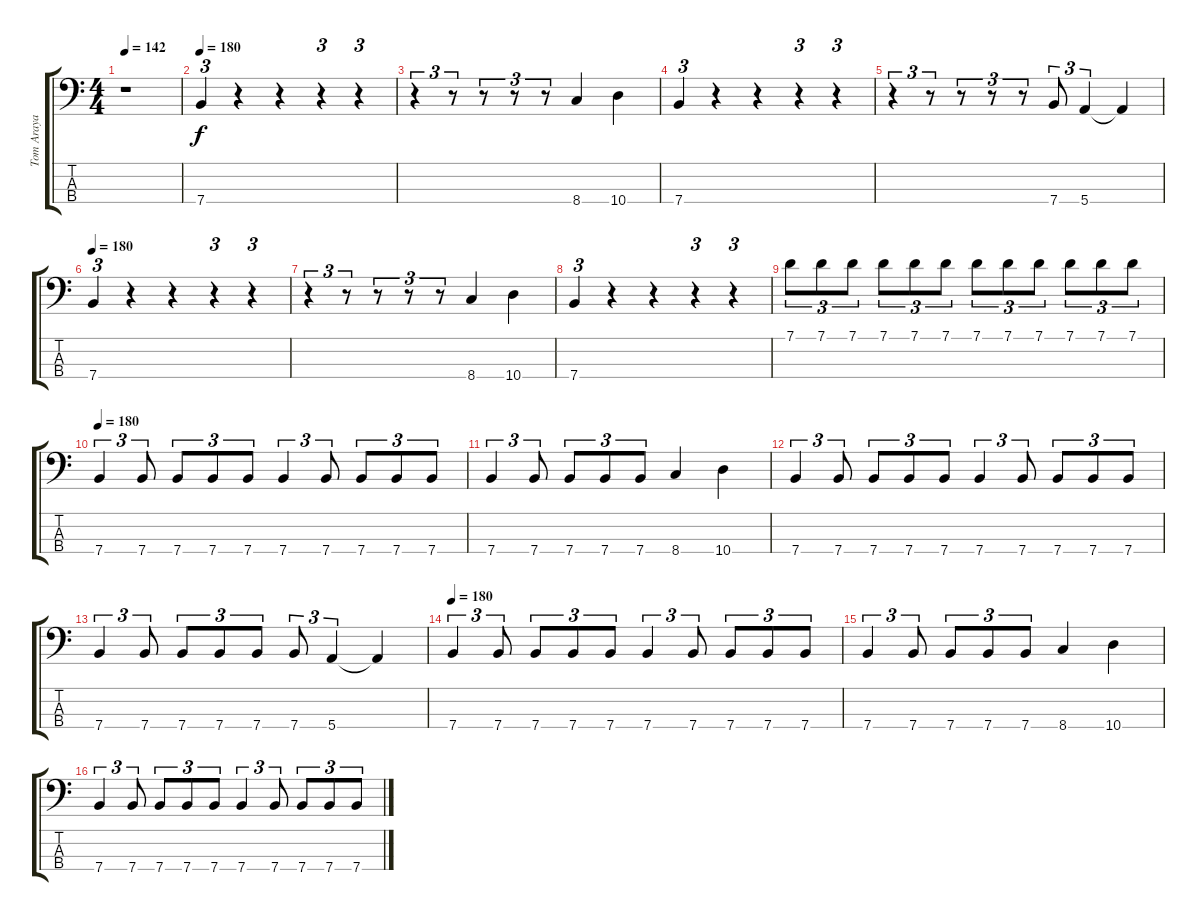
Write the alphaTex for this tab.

\track ("Tom Araya" "Tom Araya") {instrument electricbassfinger}
\staff {score tabs}
\tuning (G2 D2 A1 E1) {hide}
\ts (4 4)
\tempo 142
\tempo 180
\tempo 142
\clef f4
\ks c
r.1{dy f instrument electricbassfinger} |
\tempo 180
7.4.4{tu (3 2)} r.4 r.4 r.4{tu (3 2)} r.4{tu (3 2)} |
r.4{tu (3 2)} r.8{tu (3 2)} r.8{tu (3 2)} r.8{tu (3 2)} r.8{tu (3 2)} 8.4.4 10.4.4 |
7.4.4{tu (3 2)} r.4 r.4 r.4{tu (3 2)} r.4{tu (3 2)} |
r.4{tu (3 2)} r.8{tu (3 2)} r.8{tu (3 2)} r.8{tu (3 2)} r.8{tu (3 2)} 7.4.8{tu (3 2)} 5.4.4{tu (3 2)} 5.4{t}.4 |
\tempo 180
7.4.4{tu (3 2)} r.4 r.4 r.4{tu (3 2)} r.4{tu (3 2)} |
r.4{tu (3 2)} r.8{tu (3 2)} r.8{tu (3 2)} r.8{tu (3 2)} r.8{tu (3 2)} 8.4.4 10.4.4 |
7.4.4{tu (3 2)} r.4 r.4 r.4{tu (3 2)} r.4{tu (3 2)} |
7.1.8{tu (3 2)} 7.1.8{tu (3 2)} 7.1.8{tu (3 2)} 7.1.8{tu (3 2)} 7.1.8{tu (3 2)} 7.1.8{tu (3 2)} 7.1.8{tu (3 2)} 7.1.8{tu (3 2)} 7.1.8{tu (3 2)} 7.1.8{tu (3 2)} 7.1.8{tu (3 2)} 7.1.8{tu (3 2)} |
\tempo 180
7.4.4{tu (3 2)} 7.4.8{tu (3 2)} 7.4.8{tu (3 2)} 7.4.8{tu (3 2)} 7.4.8{tu (3 2)} 7.4.4{tu (3 2)} 7.4.8{tu (3 2)} 7.4.8{tu (3 2)} 7.4.8{tu (3 2)} 7.4.8{tu (3 2)} |
7.4.4{tu (3 2)} 7.4.8{tu (3 2)} 7.4.8{tu (3 2)} 7.4.8{tu (3 2)} 7.4.8{tu (3 2)} 8.4.4 10.4.4 |
7.4.4{tu (3 2)} 7.4.8{tu (3 2)} 7.4.8{tu (3 2)} 7.4.8{tu (3 2)} 7.4.8{tu (3 2)} 7.4.4{tu (3 2)} 7.4.8{tu (3 2)} 7.4.8{tu (3 2)} 7.4.8{tu (3 2)} 7.4.8{tu (3 2)} |
7.4.4{tu (3 2)} 7.4.8{tu (3 2)} 7.4.8{tu (3 2)} 7.4.8{tu (3 2)} 7.4.8{tu (3 2)} 7.4.8{tu (3 2)} 5.4.4{tu (3 2)} 5.4{t}.4 |
\tempo 180
7.4.4{tu (3 2)} 7.4.8{tu (3 2)} 7.4.8{tu (3 2)} 7.4.8{tu (3 2)} 7.4.8{tu (3 2)} 7.4.4{tu (3 2)} 7.4.8{tu (3 2)} 7.4.8{tu (3 2)} 7.4.8{tu (3 2)} 7.4.8{tu (3 2)} |
7.4.4{tu (3 2)} 7.4.8{tu (3 2)} 7.4.8{tu (3 2)} 7.4.8{tu (3 2)} 7.4.8{tu (3 2)} 8.4.4 10.4.4 |
7.4.4{tu (3 2)} 7.4.8{tu (3 2)} 7.4.8{tu (3 2)} 7.4.8{tu (3 2)} 7.4.8{tu (3 2)} 7.4.4{tu (3 2)} 7.4.8{tu (3 2)} 7.4.8{tu (3 2)} 7.4.8{tu (3 2)} 7.4.8{tu (3 2)}
